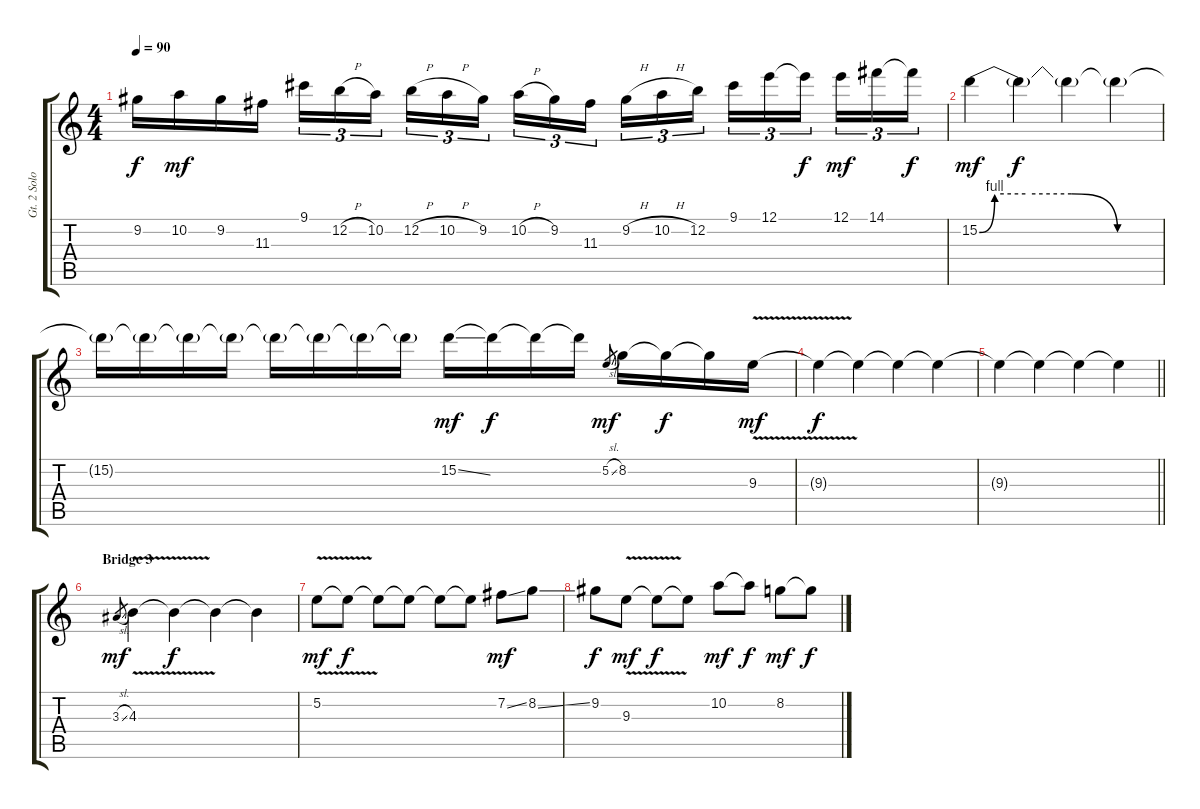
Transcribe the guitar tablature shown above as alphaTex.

\track ("Gt. 2 Solo & Fills" "Gt. 2 Solo") {instrument distortionguitar}
\staff {score tabs}
\tuning (E4 B3 G3 D3 A2 E2) {hide}
\ts (4 4)
\tempo 90
\clef g2
\ks c
9.2{t}.16{dy f} 10.2.16{dy mf} 9.2.16 11.3.16 9.1.16{tu (3 2)} 12.2{h}.16{tu (3 2)} 10.2.16{tu (3 2) beam splitsecondary} 12.2{h}.16{tu (3 2)} 10.2{h}.16{tu (3 2)} 9.2.16{tu (3 2)} 10.2{h}.16{tu (3 2)} 9.2.16{tu (3 2)} 11.3.16{tu (3 2) beam splitsecondary} 9.2{h}.16{tu (3 2)} 10.2{h}.16{tu (3 2)} 12.2.16{tu (3 2)} 9.1.16{tu (3 2)} 12.1.16{tu (3 2)} 12.1{t}.16{tu (3 2) dy f beam splitsecondary} 12.1.16{tu (3 2) dy mf} 14.1.16{tu (3 2)} 14.1{t}.16{tu (3 2) dy f} |
15.2{be (custom 0 0 5 4 15 4 30 4 45 0 60 0)}.4{dy mf} 15.2{t}.4{dy f} 15.2{t}.4 15.2{t}.4 |
15.2{t}.16 15.2{t}.16 15.2{t}.16 15.2{t}.16 15.2{t}.16 15.2{t}.16 15.2{t}.16 15.2{t}.16 15.2{ss}.16{dy mf} 15.2{t}.16{dy f} 15.2{t}.16 15.2{t}.16 5.2{sl}.8{gr dy mf} 8.2.16 8.2{t}.16{dy f} 8.2{t}.16 9.3{v}.16{dy mf} |
9.3{t}.4{dy f} 9.3{t}.4 9.3{t}.4 9.3{t}.4 |
\barLineRight lightlight
9.3{t}.4 9.3{t}.4 9.3{t}.4 9.3{t}.4 |
\section ("" "Bridge 3")
3.3{sl}.8{gr dy mf} 4.3{v}.4 4.3{t}.4{dy f} 4.3{t}.4 4.3{t}.4 |
5.2{v}.8{dy mf} 5.2{t}.8{dy f} 5.2{t}.8 5.2{t}.8 5.2{t}.8 5.2{t}.8 7.2{ss}.8{dy mf} 8.2{ss}.8 |
9.2.8{dy f} 9.3{v}.8{dy mf} 9.3{t}.8{dy f} 9.3{t}.8 10.2.8{dy mf} 10.2{t}.8{dy f} 8.2.8{dy mf} 8.2{t}.8{dy f}
